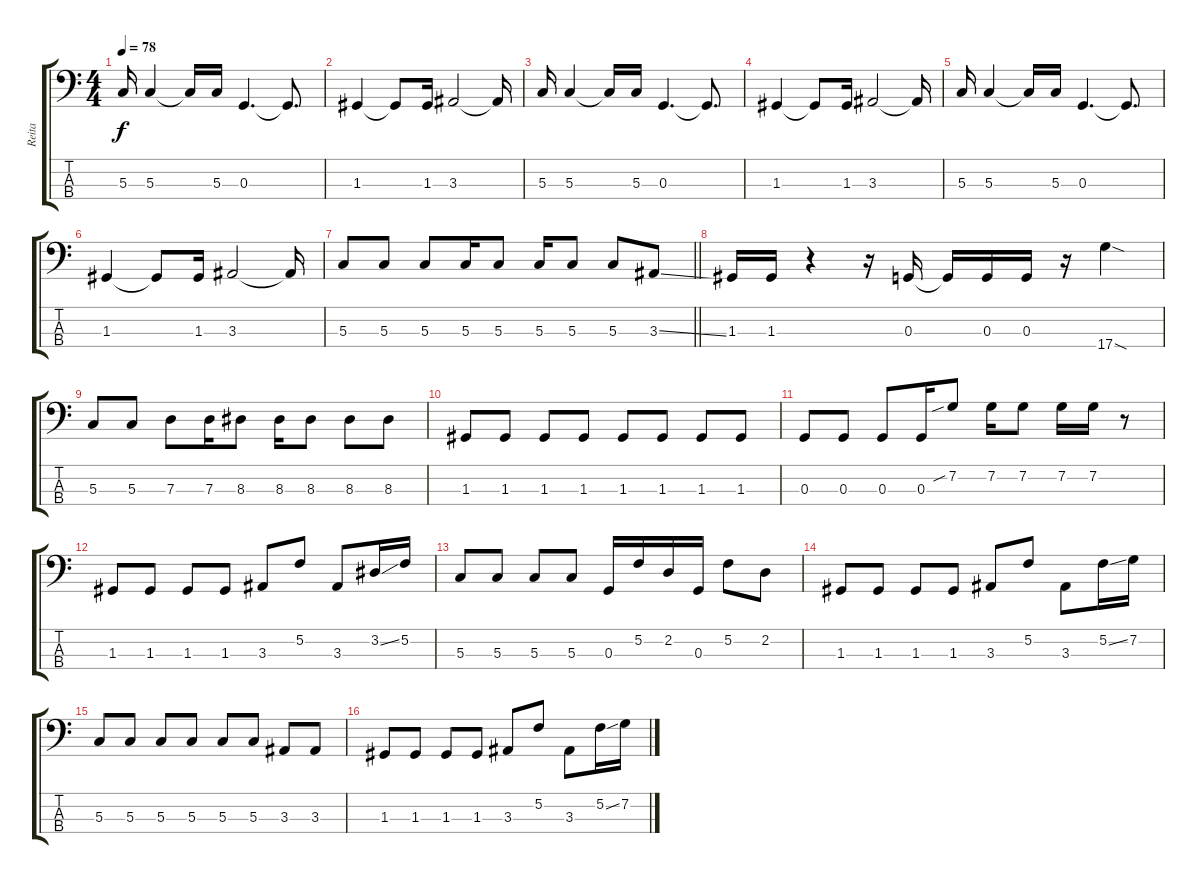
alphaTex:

\track ("Reita" "Reita") {instrument electricbasspick}
\staff {score tabs}
\tuning (F2 C2 G1 D1) {hide}
\ts (4 4)
\tempo 78
\clef f4
\ks c
5.3.16{dy f} 5.3.4 5.3{t}.16 5.3.16 0.3.4{d} 0.3{t}.8{d} |
1.3.4 1.3{t}.8 1.3.16 3.3.2 3.3{t}.16 |
5.3.16 5.3.4 5.3{t}.16 5.3.16 0.3.4{d} 0.3{t}.8{d} |
1.3.4 1.3{t}.8 1.3.16 3.3.2 3.3{t}.16 |
5.3.16 5.3.4 5.3{t}.16 5.3.16 0.3.4{d} 0.3{t}.8{d} |
1.3.4 1.3{t}.8 1.3.16 3.3.2 3.3{t}.16 |
\barLineRight lightlight
5.3.8 5.3.8 5.3.8 5.3.16 5.3.8 5.3.16 5.3.8 5.3.8 3.3{ss}.8 |
1.3.16 1.3.16 r.4 r.16 0.3.16 0.3{t}.16 0.3.16 0.3.16 r.16 17.4{sod}.4 |
5.3.8 5.3.8 7.3.8 7.3.16 8.3.8 8.3.16 8.3.8 8.3.8 8.3.8 |
1.3.8 1.3.8 1.3.8 1.3.8 1.3.8 1.3.8 1.3.8 1.3.8 |
0.3.8 0.3.8 0.3.8 0.3.16 7.2{sib}.8 7.2.16 7.2.8 7.2.16 7.2.16 r.8 |
1.3.8 1.3.8 1.3.8 1.3.8 3.3.8 5.2.8 3.3.8 3.2{ss}.16 5.2.16 |
5.3.8 5.3.8 5.3.8 5.3.8 0.3.16 5.2.16 2.2.16 0.3.16 5.2.8 2.2.8 |
1.3.8 1.3.8 1.3.8 1.3.8 3.3.8 5.2.8 3.3.8 5.2{ss}.16 7.2.16 |
5.3.8 5.3.8 5.3.8 5.3.8 5.3.8 5.3.8 3.3.8 3.3.8 |
1.3.8 1.3.8 1.3.8 1.3.8 3.3.8 5.2.8 3.3.8 5.2{ss}.16 7.2.16
